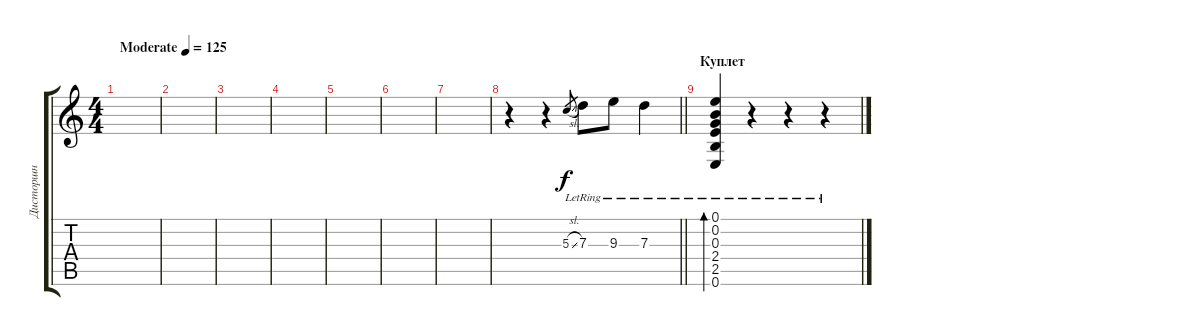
\track ("Дисторшн" "Дисторшн") {instrument distortionguitar}
\staff {score tabs}
\tuning (E4 B3 G3 D3 A2 E2) {hide}
\ts (4 4)
\tempo (125 "Moderate")
\clef g2
\ks c
|
|
|
|
|
|
|
\barLineRight lightlight
r.4{volume 9 instrument acousticguitarsteel} r.4 5.3{sl}.8{gr} 7.3{lr}.8 9.3{lr}.8 7.3{lr}.4 |
\section ("" "Куплет")
(0.1 0.2 0.3 2.4{lr} 2.5 0.6).4{bd 60} r.4 r.4 r.4
